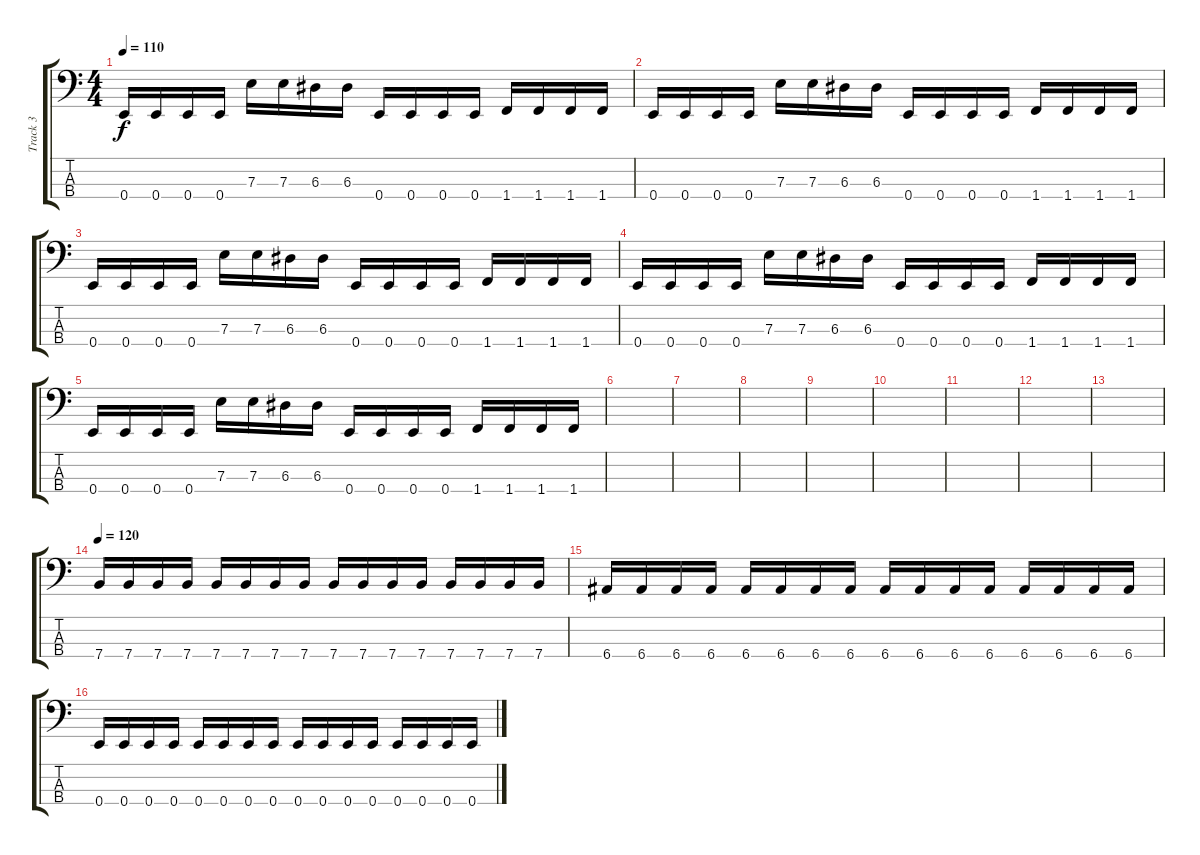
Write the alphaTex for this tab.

\track ("Track 3" "Track 3") {instrument electricbasspick}
\staff {score tabs}
\tuning (G2 D2 A1 E1) {hide}
\ts (4 4)
\tempo 110
\clef f4
\ks c
0.4.16{dy f} 0.4.16 0.4.16 0.4.16 7.3.16 7.3.16 6.3.16 6.3.16 0.4.16 0.4.16 0.4.16 0.4.16 1.4.16 1.4.16 1.4.16 1.4.16 |
0.4.16 0.4.16 0.4.16 0.4.16 7.3.16 7.3.16 6.3.16 6.3.16 0.4.16 0.4.16 0.4.16 0.4.16 1.4.16 1.4.16 1.4.16 1.4.16 |
0.4.16 0.4.16 0.4.16 0.4.16 7.3.16 7.3.16 6.3.16 6.3.16 0.4.16 0.4.16 0.4.16 0.4.16 1.4.16 1.4.16 1.4.16 1.4.16 |
0.4.16 0.4.16 0.4.16 0.4.16 7.3.16 7.3.16 6.3.16 6.3.16 0.4.16 0.4.16 0.4.16 0.4.16 1.4.16 1.4.16 1.4.16 1.4.16 |
0.4.16 0.4.16 0.4.16 0.4.16 7.3.16 7.3.16 6.3.16 6.3.16 0.4.16 0.4.16 0.4.16 0.4.16 1.4.16 1.4.16 1.4.16 1.4.16 |
|
|
|
|
|
|
|
|
\tempo 120
7.4.16 7.4.16 7.4.16 7.4.16 7.4.16 7.4.16 7.4.16 7.4.16 7.4.16 7.4.16 7.4.16 7.4.16 7.4.16 7.4.16 7.4.16 7.4.16 |
6.4.16 6.4.16 6.4.16 6.4.16 6.4.16 6.4.16 6.4.16 6.4.16 6.4.16 6.4.16 6.4.16 6.4.16 6.4.16 6.4.16 6.4.16 6.4.16 |
0.4.16 0.4.16 0.4.16 0.4.16 0.4.16 0.4.16 0.4.16 0.4.16 0.4.16 0.4.16 0.4.16 0.4.16 0.4.16 0.4.16 0.4.16 0.4.16
